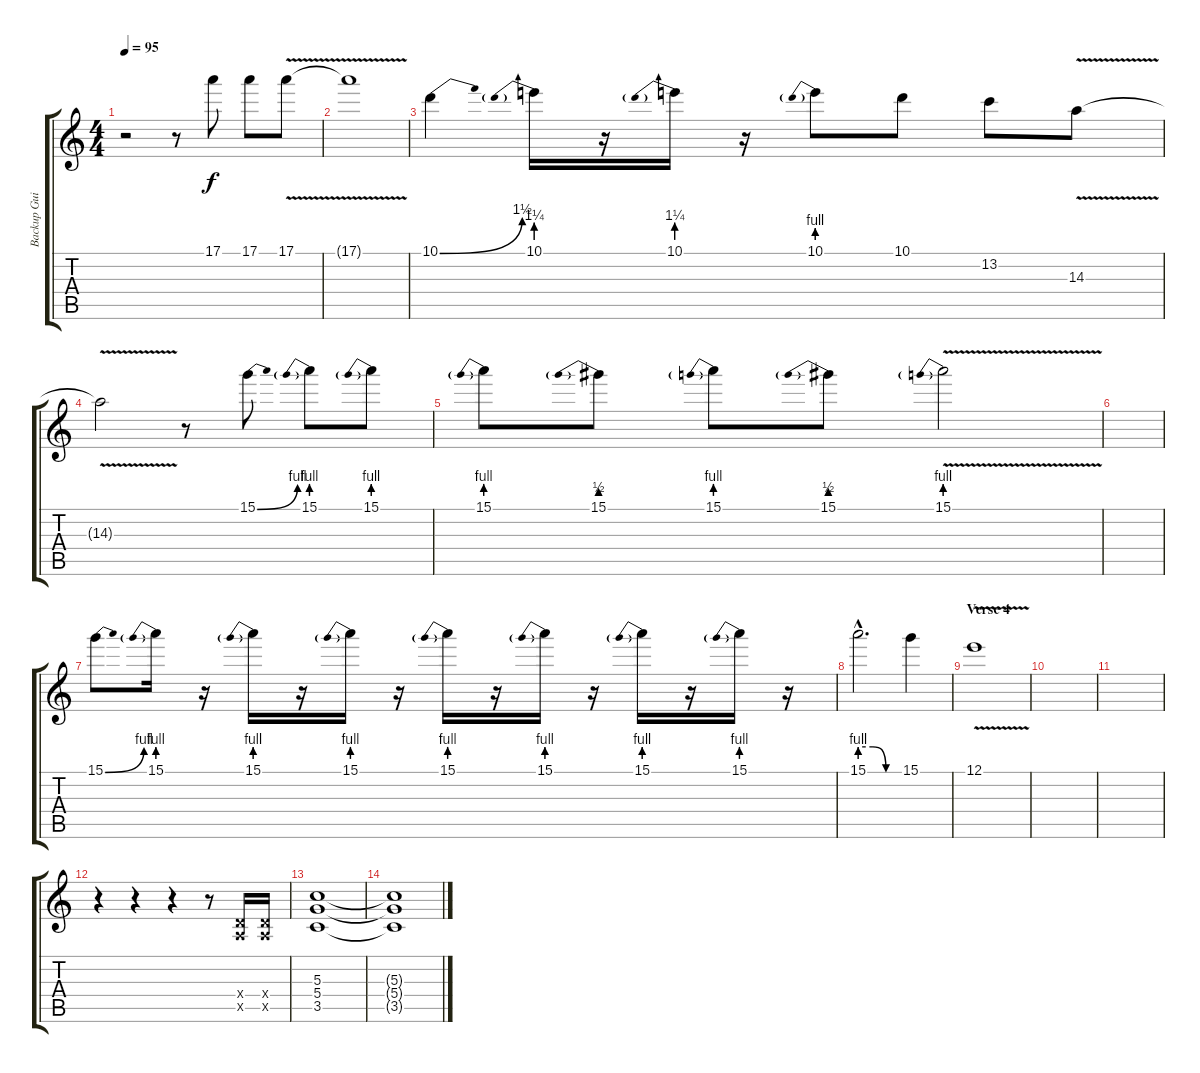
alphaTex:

\track ("Backup Guitar" "Backup Gui") {instrument distortionguitar}
\staff {score tabs}
\tuning (E4 B3 G3 D3 A2 E2) {hide}
\ts (4 4)
\tempo 95
\clef g2
\ks c
r.2{dy f} r.8 17.1.8 17.1.8 17.1{v}.8 |
17.1{t}.1 |
10.1{be (bend 0 0 60 6)}.4 10.1{be (prebend 0 5 60 5)}.16 r.16 10.1{be (prebend 0 5 60 5)}.16 r.16 10.1{be (prebend 0 4 60 4)}.8 10.1.8 13.2.8 14.3{v}.8 |
14.3{t}.2 r.8 15.1{be (bend 0 0 60 4)}.8 15.1{be (prebend 0 4 60 4)}.8 15.1{be (prebend 0 4 60 4)}.8 |
15.1{be (prebend 0 4 60 4)}.8 15.1{be (prebend 0 2 60 2)}.8 15.1{be (prebend 0 4 60 4)}.8 15.1{be (prebend 0 2 60 2)}.8 15.1{be (prebend 0 4 60 4) v}.2 |
|
15.1{be (bend 0 0 60 4)}.8 15.1{be (prebend 0 4 60 4)}.16 r.16 15.1{be (prebend 0 4 60 4)}.16 r.16 15.1{be (prebend 0 4 60 4)}.16 r.16 15.1{be (prebend 0 4 60 4)}.16 r.16 15.1{be (prebend 0 4 60 4)}.16 r.16 15.1{be (prebend 0 4 60 4)}.16 r.16 15.1{be (prebend 0 4 60 4)}.16 r.16 |
15.1{be (custom 0 4 20 4 40 0 60 0) hac}.2{d} 15.1.4 |
\section ("" "Verse 4")
12.1{v}.1 |
|
|
r.4 r.4 r.4 r.8 (0.4{x} 0.5{x}).16 (0.4{x} 0.5{x}).16 |
(5.3 5.4 3.5).1 |
(5.3{t} 5.4{t} 3.5{t}).1
